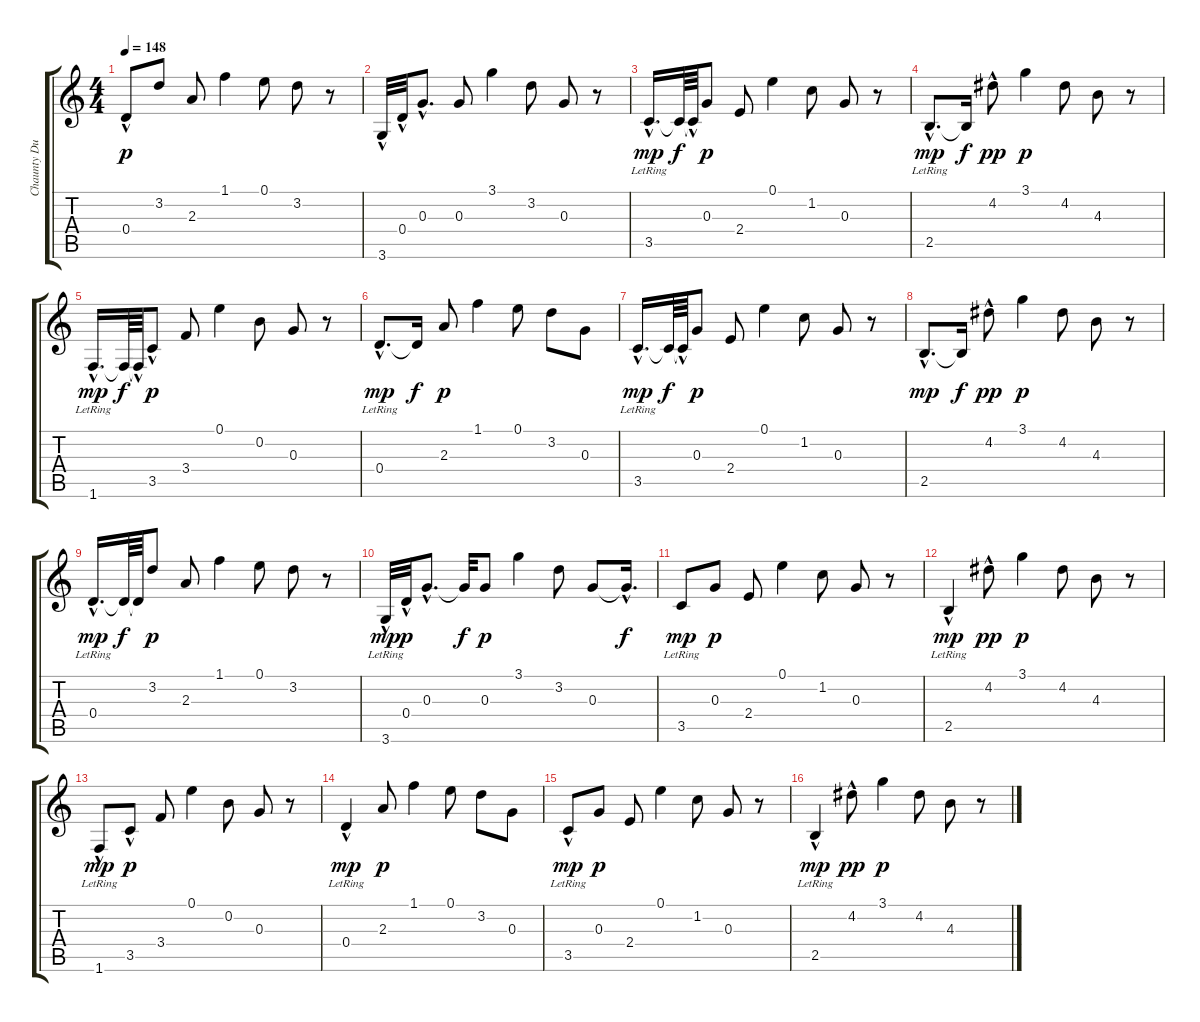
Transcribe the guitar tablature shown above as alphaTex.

\track ("Chaunty DuPree" "Chaunty Du") {instrument electricguitarjazz}
\staff {score tabs}
\tuning (E4 B3 G3 D3 A2 E2) {hide}
\ts (4 4)
\tempo 148
\clef g2
\ks c
0.4{hac}.8{dy p} 3.2.8 2.3.8 1.1.4 0.1.8 3.2.8 r.8 |
3.6{hac}.32 0.4{hac}.32 0.3{hac}.8{d} 0.3.8 3.1.4 3.2.8 0.3.8 r.8 |
3.5{hac lr}.16{d dy mp} 3.5{t}.64{dy f} 3.5{hac t}.64 0.3.8{dy p} 2.4.8 0.1.4 1.2.8 0.3.8 r.8 |
2.5{hac lr}.8{d dy mp} 2.5{t}.16{dy f} 4.2{hac}.8{dy pp} 3.1.4{dy p} 4.2.8 4.3.8 r.8 |
1.6{hac lr}.16{d dy mp} 1.6{t}.64{dy f} 1.6{hac t}.64 3.5{hac}.8{dy p} 3.4.8 0.1.4 0.2.8 0.3.8 r.8 |
0.4{hac lr}.8{d dy mp} 0.4{t}.16{dy f} 2.3.8{dy p} 1.1.4 0.1.8 3.2.8 0.3.8 |
3.5{hac lr}.16{d dy mp} 3.5{t}.64{dy f} 3.5{hac t}.64 0.3.8{dy p} 2.4.8 0.1.4 1.2.8 0.3.8 r.8 |
2.5{hac}.8{d dy mp} 2.5{t}.16{dy f} 4.2{hac}.8{dy pp} 3.1.4{dy p} 4.2.8 4.3.8 r.8 |
0.4{hac lr}.16{d dy mp} 0.4{t}.64{dy f} 0.4{t}.64 3.2.8{dy p} 2.3.8 1.1.4 0.1.8 3.2.8 r.8 |
3.6{hac lr}.32{dy mp} 0.4{hac}.32{dy p} 0.3{hac}.8{d} 0.3{t}.32{dy f} 0.3.8{dy p} 3.1.4 3.2.8 0.3.8 0.3{hac t}.16{d dy f} |
3.5{lr}.8{dy mp} 0.3.8{dy p} 2.4.8 0.1.4 1.2.8 0.3.8 r.8 |
2.5{hac lr}.4{dy mp} 4.2{hac}.8{dy pp} 3.1.4{dy p} 4.2.8 4.3.8 r.8 |
1.6{hac lr}.8{dy mp} 3.5{hac}.8{dy p} 3.4.8 0.1.4 0.2.8 0.3.8 r.8 |
0.4{hac lr}.4{dy mp} 2.3.8{dy p} 1.1.4 0.1.8 3.2.8 0.3.8 |
3.5{hac lr}.8{dy mp} 0.3.8{dy p} 2.4.8 0.1.4 1.2.8 0.3.8 r.8 |
2.5{hac lr}.4{dy mp} 4.2{hac}.8{dy pp} 3.1.4{dy p} 4.2.8 4.3.8 r.8
